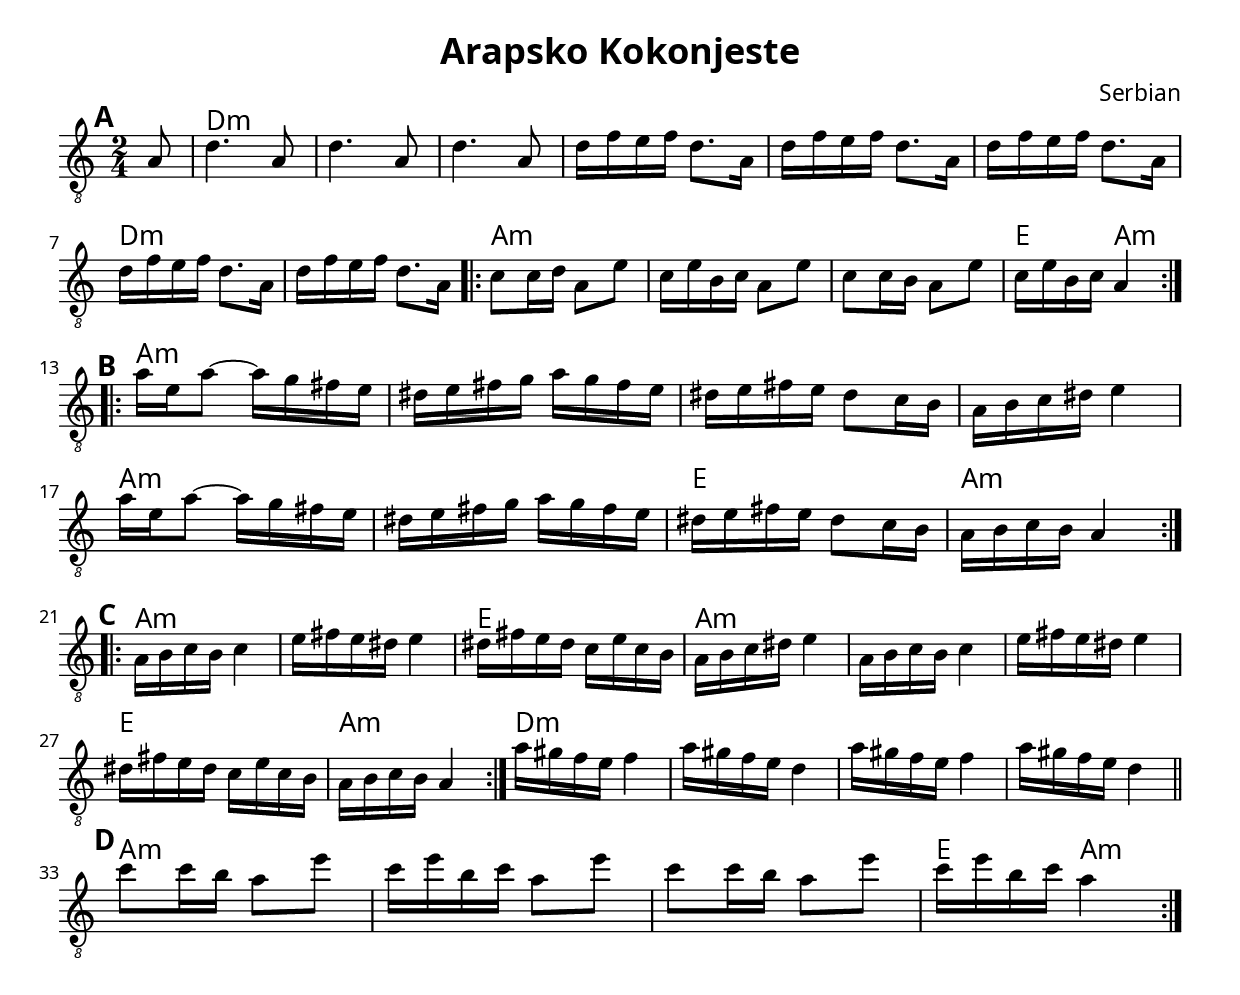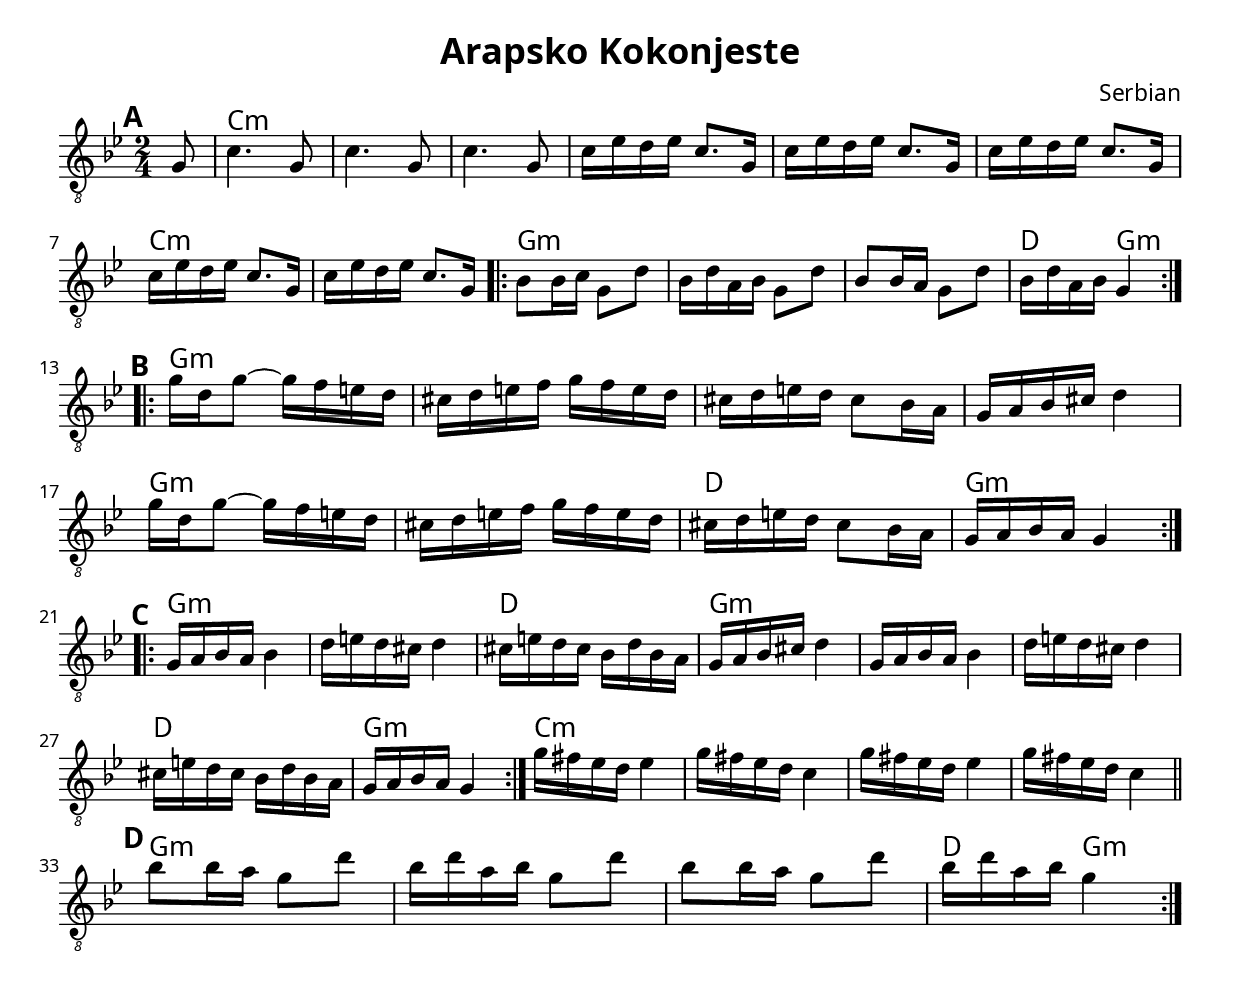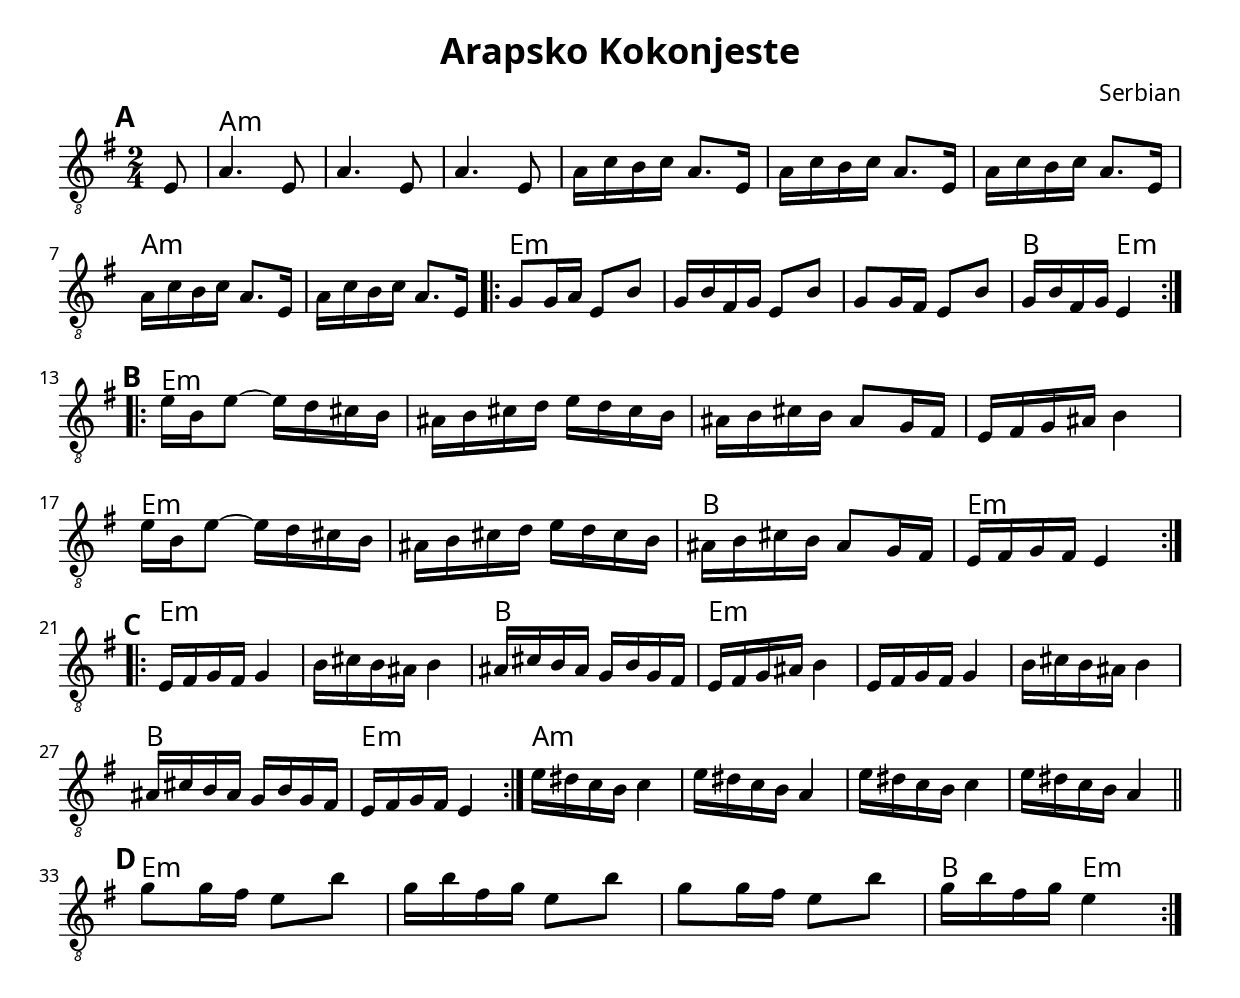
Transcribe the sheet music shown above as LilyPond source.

% {{{ PARAMETRI
  myTitle = "Arapsko Kokonjeste"
  mySubTitle = "Serbian"
  myKey = \key bes \major
  myTime = \time 2/4 
  myTempo =  #(ly:make-moment 190 4)
% }}}

% INTESTAZIONE {{{
\version "2.18.2"

\header {
  title = \myTitle
  composer = \mySubTitle
}

\paper{
  print-first-page-number = ##t
  oddHeaderMarkup = \markup \null
  evenHeaderMarkup = \markup \null
  #(set-global-staff-size 10)

  myStaffSize = #20
  fonts = #(make-pango-font-tree
  "FontAwesome"
  "FontAwesome"
  "FontAwesome"
  (/ myStaffSize 20))
}

global = {
  \myKey
  \numericTimeSignature
  \myTime
  \set Score.markFormatter = #format-mark-box-alphabet
}
\layout { indent = #0 }
%}}}

% {{{ PARTE A
  temaA = {
    \partial 8 g8 |
    c4. g8 | c4. g8 | c4. g8 | c16 ees d ees c8. g16 | 
    c16 ees d ees c8. g16 | c16 ees d ees c8. g16 | c16 ees d ees c8. g16 | c16 ees d ees c8. g16 | 
    \repeat volta 2 {
      bes8 bes16 c g8 d' | bes16 d a bes g8 d' | bes8 bes16 a g8 d' | bes16 d a bes g4 |
    } 
  }

  accordiA = \chordmode{
    \partial 8 s8 |
    c2:m | c2:m | c2:m | c2:m | c2:m | c2:m | c2:m | c2:m |
    \repeat volta 2{
      g2:m | g2:m | g2:m | d4 g4:m | 
    }
  }
% }}}

% {{{ PARTE B
  temaB = {
    \repeat volta 2 {
      g'16 d g8~ g16 f e d | cis d e f g f e d | cis d e d cis8 bes16 a | g a bes cis d4 |
      g16 d g8~ g16 f e d | cis d e f g f e d | cis d e d cis8 bes16 a | g a bes a g4 |
    } 
  }

  accordiB = \chordmode{
    \repeat volta 2{
      g2:m | g2:m | g2:m | g2:m | 
      g2:m | g2:m | d2 | g2:m | 
    }
  }
% }}}

% {{{ PARTE C
  temaC = {
    \repeat volta 2 {
      g16 a bes a bes4 | d16 e d cis d4 | cis16 e d cis bes d bes a | g a bes cis d4 | 
      g,16 a bes a bes4 | d16 e d cis d4 | cis16 e d cis bes d bes a | g a bes a g4 |
    } 
    g'16 fis ees d ees4 | g16 fis ees d c4 | g'16 fis ees d ees4 | g16 fis ees d c4 |
  }

  accordiC = \chordmode{
    \repeat volta 2{
      g2:m | g2:m | d2 | g2:m | 
      g2:m | g2:m | d2 | g2:m | 
    }
    c2:m | c2:m | c2:m | c2:m | 
  }
% }}}

% {{{ PARTE D
  temaD = {
    \repeat volta 2 {
      bes'8 bes16 a g8 d' | bes16 d a bes g8 d' | bes bes16 a g8 d' | bes16 d a bes16 g4 |
    } 
  }

  accordiD = \chordmode{
    \repeat volta 2{
      g2:m | g2:m | g2:m | d4 g4:m |
    }
  }
% }}}

% LYRICS {{{
testoCompleto=\markup { }
% }}}

% SCORE {{{
tema = \relative c' {
  \global 
  \mark \default
  \temaA \break
  \mark \default
  \temaB \break
  \mark \default
  \temaC \break \bar "||"
  \mark \default
  \temaD 
}

chordsPart ={
  \new ChordNames {
    \set chordChanges = ##t
    \accordiA
    \accordiB
    \accordiC
    \accordiD
  }
}

temaPart = \new Staff \with {
  instrumentName = ""
  midiInstrument = "piano"
} { \clef "treble_8" \tema }

scoreContent = << 
  \chordsPart
  \temaPart
>>
%}}}

% {{{ BOOKS
  \book{
    \bookOutputSuffix "C"
    \score {
      \scoreContent
      \layout {}
      \midi { \context { \Score tempoWholesPerMinute = #(ly:make-moment 190 4) } }
    }
    \testoCompleto
  }

  \book{
    \bookOutputSuffix "Bb"
    \score { \transpose c d {\scoreContent} }
    \testoCompleto
  }

  \book{
    \bookOutputSuffix "Eb"
    \score { \transpose ees c { \scoreContent } }
    \testoCompleto
  }
% }}}
